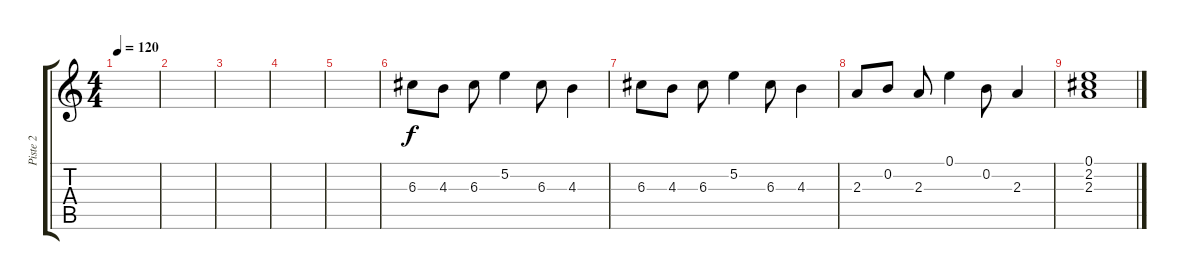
\track ("Piste 2" "Piste 2") {instrument acousticguitarsteel}
\staff {score tabs}
\tuning (E4 B3 G3 D3 A2 E2) {hide}
\ts (4 4)
\tempo 120
\clef g2
\ks c
|
|
|
|
|
6.3.8 4.3.8 6.3.8 5.2.4 6.3.8 4.3.4 |
6.3.8 4.3.8 6.3.8 5.2.4 6.3.8 4.3.4 |
2.3.8 0.2.8 2.3.8 0.1.4 0.2.8 2.3.4 |
(0.1 2.2 2.3).1
